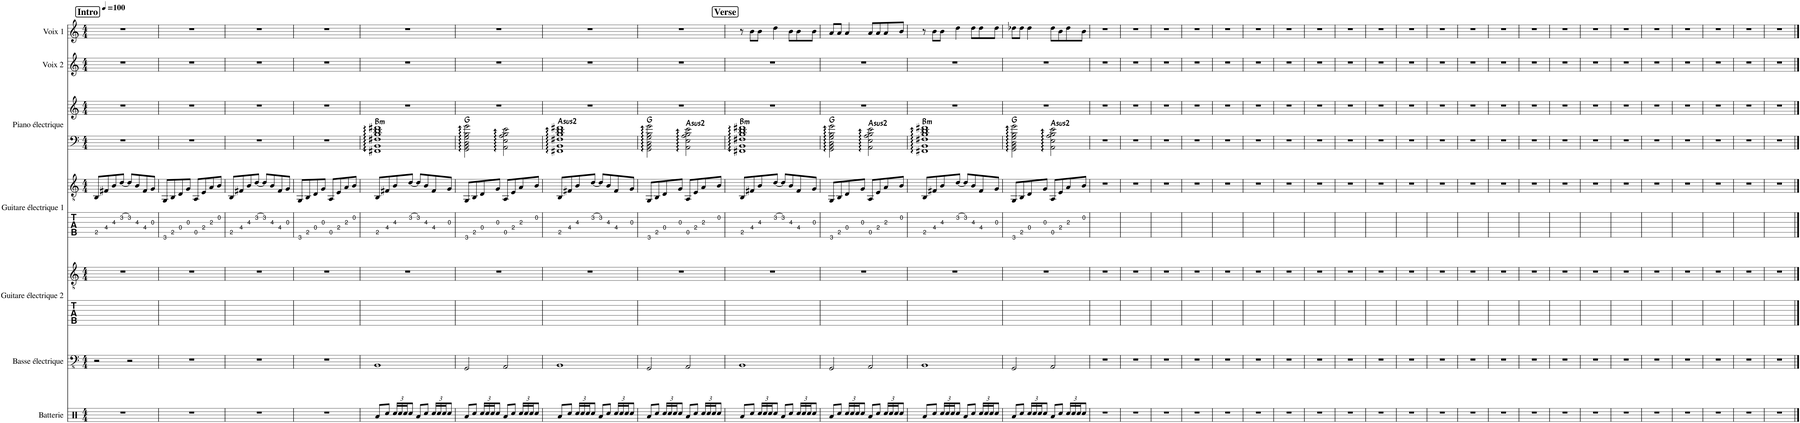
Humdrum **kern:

**kern	**kern	**kern	**kern	**kern	**kern	**kern	**kern	**harte	**kern	**kern
*part7	*part6	*part5	*part5	*part4	*part4	*part3	*part3	*part3	*part2	*part1
*staff10	*staff9	*staff8	*staff7	*staff6	*staff5	*staff4	*staff3	*	*staff2	*staff1
*I"Batterie	*I"Basse électrique	*I"Guitare électrique 2	*	*I"Guitare électrique 1	*	*I"Piano électrique	*	*	*I"Voix 2	*I"Voix 1
*I'Batt.	*I'Basse	*I'G1	*	*I'Guit. El.	*	*I'Piano	*	*	*I'Vx.	*I'Vx.
*	*	*stria6	*	*stria6	*	*	*	*	*	*
*clefX	*clefFv4	*	*clefGv2	*	*clefGv2	*clefF4	*clefG2	*	*clefG2	*clefG2
*k[]	*k[]	*k[]	*k[]	*k[]	*k[]	*k[]	*k[]	*	*k[]	*k[]
*M4/4	*M4/4	*M4/4	*M4/4	*M4/4	*M4/4	*M4/4	*M4/4	*	*M4/4	*M4/4
*MM100	*MM100	*MM100	*MM100	*MM100	*MM100	*MM100	*MM100	*	*MM100	*MM100
!!LO:REH:place=s1:a:B:cj:fs=14:t=Intro
=1	=1	=1	=1	=1	=1	=1	=1	=1	=1	=1
1r	2r	1r	1r	8BBL	8BB/L	1r	1r	.	1r	1r
.	.	.	.	8F#J	8F#X/	.	.	.	.	.
.	.	.	.	8BL	8B/	.	.	.	.	.
.	.	.	.	[8dJ	[8d/J	.	.	.	.	.
.	2r	.	.	8dL]	8d/L]	.	.	.	.	.
.	.	.	.	8BJ	8B/	.	.	.	.	.
.	.	.	.	8F#L	8F#/	.	.	.	.	.
.	.	.	.	8GJ	8G/J	.	.	.	.	.
=2	=2	=2	=2	=2	=2	=2	=2	=2	=2	=2
1r	1r	1r	1r	8GGL	8GG/L	1r	1r	.	1r	1r
.	.	.	.	8BBJ	8BB/	.	.	.	.	.
.	.	.	.	8DL	8D/	.	.	.	.	.
.	.	.	.	8GJ	8G/J	.	.	.	.	.
.	.	.	.	8AAL	8AA/L	.	.	.	.	.
.	.	.	.	8EJ	8E/	.	.	.	.	.
.	.	.	.	8AL	8A/	.	.	.	.	.
.	.	.	.	8BJ	8B/J	.	.	.	.	.
=3	=3	=3	=3	=3	=3	=3	=3	=3	=3	=3
1r	1r	1r	1r	8BBL	8BB/L	1r	1r	.	1r	1r
.	.	.	.	8F#J	8F#X/	.	.	.	.	.
.	.	.	.	8BL	8B/	.	.	.	.	.
.	.	.	.	[8dJ	[8d/J	.	.	.	.	.
.	.	.	.	8dL]	8d/L]	.	.	.	.	.
.	.	.	.	8BJ	8B/	.	.	.	.	.
.	.	.	.	8F#L	8F#/	.	.	.	.	.
.	.	.	.	8GJ	8G/J	.	.	.	.	.
=4	=4	=4	=4	=4	=4	=4	=4	=4	=4	=4
1r	1r	1r	1r	8GGL	8GG/L	1r	1r	.	1r	1r
.	.	.	.	8BBJ	8BB/	.	.	.	.	.
.	.	.	.	8DL	8D/	.	.	.	.	.
.	.	.	.	8GJ	8G/J	.	.	.	.	.
.	.	.	.	8AAL	8AA/L	.	.	.	.	.
.	.	.	.	8EJ	8E/	.	.	.	.	.
.	.	.	.	8AL	8A/	.	.	.	.	.
.	.	.	.	8BJ	8B/J	.	.	.	.	.
=5	=5	=5	=5	=5	=5	=5	=5	=5	=5	=5
!	!	!	!	!	!	!	!	!LO:H:kt=m	!	!
8Ra/L	1BBB	1r	1r	8BBL	8BB/L	1FF#X:: 1BB:: 1F#X:: 1B:: 1d:: 1f#X::	1r	B:min	1r	1r
8Rcc/J	.	.	.	8F#XJ	8F#X/	.	.	.	.	.
*Xbrackettup	*	*	*	*	*	*	*	*	*	*
24Rcc/LL	.	.	.	8BL	8B/	.	.	.	.	.
24Rcc/	.	.	.	.	.	.	.	.	.	.
24Rcc/J	.	.	.	.	.	.	.	.	.	.
8Rcc/J	.	.	.	[8dJ	[8d/J	.	.	.	.	.
8Ra/L	.	.	.	8dL]	8d/L]	.	.	.	.	.
8Rcc/J	.	.	.	8BJ	8B/	.	.	.	.	.
24Rcc/LL	.	.	.	8F#L	8F#/	.	.	.	.	.
24Rcc/	.	.	.	.	.	.	.	.	.	.
24Rcc/J	.	.	.	.	.	.	.	.	.	.
8Rcc/J	.	.	.	8GJ	8G/J	.	.	.	.	.
=6	=6	=6	=6	=6	=6	=6	=6	=6	=6	=6
8Ra/L	2GGG/	1r	1r	8GGL	8GG/L	2GG\:: 2BB\:: 2D\:: 2G\:: 2B\:: 2g\::	1r	G:maj	1r	1r
8Rcc/J	.	.	.	8BBJ	8BB/	.	.	.	.	.
24Rcc/LL	.	.	.	8DL	8D/	.	.	.	.	.
24Rcc/	.	.	.	.	.	.	.	.	.	.
24Rcc/J	.	.	.	.	.	.	.	.	.	.
8Rcc/J	.	.	.	8GJ	8G/J	.	.	.	.	.
8Ra/L	2AAA/	.	.	8AAL	8AA/L	2AA\:: 2E\:: 2A\:: 2B\:: 2e\::	.	.	.	.
8Rcc/J	.	.	.	8EJ	8E/	.	.	.	.	.
24Rcc/LL	.	.	.	8AL	8A/	.	.	.	.	.
24Rcc/	.	.	.	.	.	.	.	.	.	.
24Rcc/J	.	.	.	.	.	.	.	.	.	.
8Rcc/J	.	.	.	8BJ	8B/J	.	.	.	.	.
=7	=7	=7	=7	=7	=7	=7	=7	=7	=7	=7
!	!	!	!	!	!	!	!	!LO:H:kt=2	!	!
8Ra/L	1BBB	1r	1r	8BBL	8BB/L	1FF#X:: 1BB:: 1F#X:: 1B:: 1d:: 1f#X::	1r	A:(1,2,5)	1r	1r
8Rcc/J	.	.	.	8F#XJ	8F#X/	.	.	.	.	.
24Rcc/LL	.	.	.	8BL	8B/	.	.	.	.	.
24Rcc/	.	.	.	.	.	.	.	.	.	.
24Rcc/J	.	.	.	.	.	.	.	.	.	.
8Rcc/J	.	.	.	[8dJ	[8d/J	.	.	.	.	.
8Ra/L	.	.	.	8dL]	8d/L]	.	.	.	.	.
8Rcc/J	.	.	.	8BJ	8B/	.	.	.	.	.
24Rcc/LL	.	.	.	8F#L	8F#/	.	.	.	.	.
24Rcc/	.	.	.	.	.	.	.	.	.	.
24Rcc/J	.	.	.	.	.	.	.	.	.	.
8Rcc/J	.	.	.	8GJ	8G/J	.	.	.	.	.
=8	=8	=8	=8	=8	=8	=8	=8	=8	=8	=8
*	*	*	*	*	*	*	*^	*	*	*
8Ra/L	2GGG/	1r	1r	8GGL	8GG/L	2GG\:: 2BB\:: 2D\:: 2G\:: 2B\:: 2g\::	1r	2ryy	G:maj	1r	1r
8Rcc/J	.	.	.	8BBJ	8BB/	.	.	.	.	.	.
24Rcc/LL	.	.	.	8DL	8D/	.	.	.	.	.	.
24Rcc/	.	.	.	.	.	.	.	.	.	.	.
24Rcc/J	.	.	.	.	.	.	.	.	.	.	.
8Rcc/J	.	.	.	8GJ	8G/J	.	.	.	.	.	.
!	!	!	!	!	!	!	!	!	!LO:H:kt=2	!	!
8Ra/L	2AAA/	.	.	8AAL	8AA/L	2AA\:: 2E\:: 2A\:: 2B\:: 2e\::	.	2ryy	A:(1,2,5)	.	.
8Rcc/J	.	.	.	8EJ	8E/	.	.	.	.	.	.
24Rcc/LL	.	.	.	8AL	8A/	.	.	.	.	.	.
24Rcc/	.	.	.	.	.	.	.	.	.	.	.
24Rcc/J	.	.	.	.	.	.	.	.	.	.	.
8Rcc/J	.	.	.	8BJ	8B/J	.	.	.	.	.	.
!!LO:REH:place=s1:a:B:cj:fs=14:t=Verse
=9	=9	=9	=9	=9	=9	=9	=9	=9	=9	=9	=9
!	!	!	!	!	!	!	!	!	!LO:H:kt=m	!	!
*	*	*	*	*	*	*	*v	*v	*	*	*
8Ra/L	1BBB	1r	1r	8BBL	8BB/L	1FF#X:: 1BB:: 1F#X:: 1B:: 1d:: 1f#X::	1r	B:min	1r	8r
8Rcc/J	.	.	.	8F#XJ	8F#X/	.	.	.	.	8b\L
24Rcc/LL	.	.	.	8BL	8B/	.	.	.	.	8b\J
24Rcc/	.	.	.	.	.	.	.	.	.	.
24Rcc/J	.	.	.	.	.	.	.	.	.	.
8Rcc/J	.	.	.	[8dJ	[8d/J	.	.	.	.	4dd\
8Ra/L	.	.	.	8dL]	8d/L]	.	.	.	.	.
8Rcc/J	.	.	.	8BJ	8B/	.	.	.	.	8b\L
24Rcc/LL	.	.	.	8F#L	8F#/	.	.	.	.	8b\
24Rcc/	.	.	.	.	.	.	.	.	.	.
24Rcc/J	.	.	.	.	.	.	.	.	.	.
8Rcc/J	.	.	.	8GJ	8G/J	.	.	.	.	8b\J
=10	=10	=10	=10	=10	=10	=10	=10	=10	=10	=10
*	*	*	*	*	*	*	*^	*	*	*
8Ra/L	2GGG/	1r	1r	8GGL	8GG/L	2GG\:: 2BB\:: 2D\:: 2G\:: 2B\:: 2g\::	1r	2ryy	G:maj	1r	8a/L
8Rcc/J	.	.	.	8BBJ	8BB/	.	.	.	.	.	8a/J
24Rcc/LL	.	.	.	8DL	8D/	.	.	.	.	.	4a/
24Rcc/	.	.	.	.	.	.	.	.	.	.	.
24Rcc/J	.	.	.	.	.	.	.	.	.	.	.
8Rcc/J	.	.	.	8GJ	8G/J	.	.	.	.	.	.
!	!	!	!	!	!	!	!	!	!LO:H:kt=2	!	!
8Ra/L	2AAA/	.	.	8AAL	8AA/L	2AA\:: 2E\:: 2A\:: 2B\:: 2e\::	.	2ryy	A:(1,2,5)	.	8a/L
8Rcc/J	.	.	.	8EJ	8E/	.	.	.	.	.	8a/
24Rcc/LL	.	.	.	8AL	8A/	.	.	.	.	.	8a/
24Rcc/	.	.	.	.	.	.	.	.	.	.	.
24Rcc/J	.	.	.	.	.	.	.	.	.	.	.
8Rcc/J	.	.	.	8BJ	8B/J	.	.	.	.	.	8b/J
=11	=11	=11	=11	=11	=11	=11	=11	=11	=11	=11	=11
!	!	!	!	!	!	!	!	!	!LO:H:kt=m	!	!
*	*	*	*	*	*	*	*v	*v	*	*	*
8Ra/L	1BBB	1r	1r	8BBL	8BB/L	1FF#X:: 1BB:: 1F#X:: 1B:: 1d:: 1f#X::	1r	B:min	1r	8r
8Rcc/J	.	.	.	8F#XJ	8F#X/	.	.	.	.	8b\L
24Rcc/LL	.	.	.	8BL	8B/	.	.	.	.	8b\J
24Rcc/	.	.	.	.	.	.	.	.	.	.
24Rcc/J	.	.	.	.	.	.	.	.	.	.
8Rcc/J	.	.	.	[8dJ	[8d/J	.	.	.	.	4dd\
8Ra/L	.	.	.	8dL]	8d/L]	.	.	.	.	.
8Rcc/J	.	.	.	8BJ	8B/	.	.	.	.	8dd\L
24Rcc/LL	.	.	.	8F#L	8F#/	.	.	.	.	8dd\
24Rcc/	.	.	.	.	.	.	.	.	.	.
24Rcc/J	.	.	.	.	.	.	.	.	.	.
8Rcc/J	.	.	.	8GJ	8G/J	.	.	.	.	8dd\J
=12	=12	=12	=12	=12	=12	=12	=12	=12	=12	=12
*	*	*	*	*	*	*	*^	*	*	*
8Ra/L	2GGG/	1r	1r	8GGL	8GG/L	2GG\:: 2BB\:: 2D\:: 2G\:: 2B\:: 2g\::	1r	2ryy	G:maj	1r	8dd-X\L
8Rcc/J	.	.	.	8BBJ	8BB/	.	.	.	.	.	8dd-\J
24Rcc/LL	.	.	.	8DL	8D/	.	.	.	.	.	4dd-\
24Rcc/	.	.	.	.	.	.	.	.	.	.	.
24Rcc/J	.	.	.	.	.	.	.	.	.	.	.
8Rcc/J	.	.	.	8GJ	8G/J	.	.	.	.	.	.
!	!	!	!	!	!	!	!	!	!LO:H:kt=2	!	!
8Ra/L	2AAA/	.	.	8AAL	8AA/L	2AA\:: 2E\:: 2A\:: 2B\:: 2e\::	.	2ryy	A:(1,2,5)	.	8dd-\L
8Rcc/J	.	.	.	8EJ	8E/	.	.	.	.	.	8b\
24Rcc/LL	.	.	.	8AL	8A/	.	.	.	.	.	8dd-\
24Rcc/	.	.	.	.	.	.	.	.	.	.	.
24Rcc/J	.	.	.	.	.	.	.	.	.	.	.
8Rcc/J	.	.	.	8BJ	8B/J	.	.	.	.	.	8b\J
*	*	*	*	*	*	*	*v	*v	*	*	*
=13	=13	=13	=13	=13	=13	=13	=13	=13	=13	=13
1r	1r	1r	1r	1r	1r	1r	1r	.	1r	1r
=14	=14	=14	=14	=14	=14	=14	=14	=14	=14	=14
1r	1r	1r	1r	1r	1r	1r	1r	.	1r	1r
=15	=15	=15	=15	=15	=15	=15	=15	=15	=15	=15
1r	1r	1r	1r	1r	1r	1r	1r	.	1r	1r
=16	=16	=16	=16	=16	=16	=16	=16	=16	=16	=16
1r	1r	1r	1r	1r	1r	1r	1r	.	1r	1r
=17	=17	=17	=17	=17	=17	=17	=17	=17	=17	=17
1r	1r	1r	1r	1r	1r	1r	1r	.	1r	1r
=18	=18	=18	=18	=18	=18	=18	=18	=18	=18	=18
1r	1r	1r	1r	1r	1r	1r	1r	.	1r	1r
=19	=19	=19	=19	=19	=19	=19	=19	=19	=19	=19
1r	1r	1r	1r	1r	1r	1r	1r	.	1r	1r
=20	=20	=20	=20	=20	=20	=20	=20	=20	=20	=20
1r	1r	1r	1r	1r	1r	1r	1r	.	1r	1r
=21	=21	=21	=21	=21	=21	=21	=21	=21	=21	=21
1r	1r	1r	1r	1r	1r	1r	1r	.	1r	1r
=22	=22	=22	=22	=22	=22	=22	=22	=22	=22	=22
1r	1r	1r	1r	1r	1r	1r	1r	.	1r	1r
=23	=23	=23	=23	=23	=23	=23	=23	=23	=23	=23
1r	1r	1r	1r	1r	1r	1r	1r	.	1r	1r
=24	=24	=24	=24	=24	=24	=24	=24	=24	=24	=24
1r	1r	1r	1r	1r	1r	1r	1r	.	1r	1r
=25	=25	=25	=25	=25	=25	=25	=25	=25	=25	=25
1r	1r	1r	1r	1r	1r	1r	1r	.	1r	1r
=26	=26	=26	=26	=26	=26	=26	=26	=26	=26	=26
1r	1r	1r	1r	1r	1r	1r	1r	.	1r	1r
=27	=27	=27	=27	=27	=27	=27	=27	=27	=27	=27
1r	1r	1r	1r	1r	1r	1r	1r	.	1r	1r
=28	=28	=28	=28	=28	=28	=28	=28	=28	=28	=28
1r	1r	1r	1r	1r	1r	1r	1r	.	1r	1r
=29	=29	=29	=29	=29	=29	=29	=29	=29	=29	=29
1r	1r	1r	1r	1r	1r	1r	1r	.	1r	1r
=30	=30	=30	=30	=30	=30	=30	=30	=30	=30	=30
1r	1r	1r	1r	1r	1r	1r	1r	.	1r	1r
=31	=31	=31	=31	=31	=31	=31	=31	=31	=31	=31
1r	1r	1r	1r	1r	1r	1r	1r	.	1r	1r
=32	=32	=32	=32	=32	=32	=32	=32	=32	=32	=32
1r	1r	1r	1r	1r	1r	1r	1r	.	1r	1r
=33	=33	=33	=33	=33	=33	=33	=33	=33	=33	=33
1r	1r	1r	1r	1r	1r	1r	1r	.	1r	1r
=34	=34	=34	=34	=34	=34	=34	=34	=34	=34	=34
1r	1r	1r	1r	1r	1r	1r	1r	.	1r	1r
=35	=35	=35	=35	=35	=35	=35	=35	=35	=35	=35
1r	1r	1r	1r	1r	1r	1r	1r	.	1r	1r
==	==	==	==	==	==	==	==	==	==	==
*-	*-	*-	*-	*-	*-	*-	*-	*-	*-	*-
